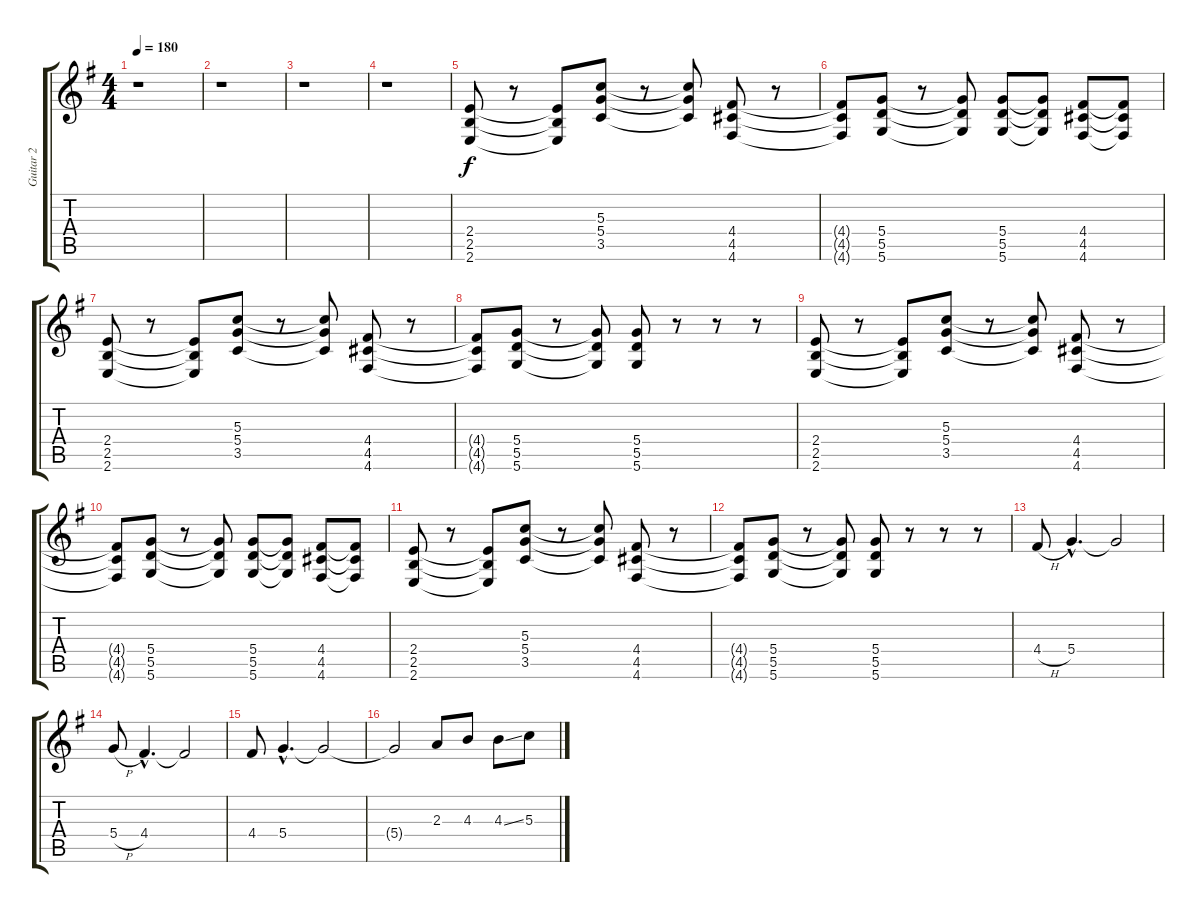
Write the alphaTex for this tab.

\track ("Guitar 2" "Guitar 2") {instrument distortionguitar}
\staff {score tabs}
\tuning (E4 B3 G3 D3 A2 D2) {hide}
\ts (4 4)
\tempo 180
\clef g2
\ks g
r.1{dy f instrument distortionguitar} |
r.1 |
r.1 |
r.1 |
(2.4 2.5 2.6).8 r.8 (2.4{t} 2.5{t} 2.6{t}).8 (5.3 5.4 3.5).8 r.8 (5.3{t} 5.4{t} 3.5{t}).8 (4.4 4.5 4.6).8 r.8 |
(4.4{t} 4.5{t} 4.6{t}).8 (5.4 5.5 5.6).8 r.8 (5.4{t} 5.5{t} 5.6{t}).8 (5.4 5.5 5.6).8 (5.4{t} 5.5{t} 5.6{t}).8 (4.4 4.5 4.6).8 (4.4{t} 4.5{t} 4.6{t}).8 |
(2.4 2.5 2.6).8 r.8 (2.4{t} 2.5{t} 2.6{t}).8 (5.3 5.4 3.5).8 r.8 (5.3{t} 5.4{t} 3.5{t}).8 (4.4 4.5 4.6).8 r.8 |
(4.4{t} 4.5{t} 4.6{t}).8 (5.4 5.5 5.6).8 r.8 (5.4{t} 5.5{t} 5.6{t}).8 (5.4 5.5 5.6).8 r.8 r.8 r.8 |
(2.4 2.5 2.6).8 r.8 (2.4{t} 2.5{t} 2.6{t}).8 (5.3 5.4 3.5).8 r.8 (5.3{t} 5.4{t} 3.5{t}).8 (4.4 4.5 4.6).8 r.8 |
(4.4{t} 4.5{t} 4.6{t}).8 (5.4 5.5 5.6).8 r.8 (5.4{t} 5.5{t} 5.6{t}).8 (5.4 5.5 5.6).8 (5.4{t} 5.5{t} 5.6{t}).8 (4.4 4.5 4.6).8 (4.4{t} 4.5{t} 4.6{t}).8 |
(2.4 2.5 2.6).8 r.8 (2.4{t} 2.5{t} 2.6{t}).8 (5.3 5.4 3.5).8 r.8 (5.3{t} 5.4{t} 3.5{t}).8 (4.4 4.5 4.6).8 r.8 |
(4.4{t} 4.5{t} 4.6{t}).8 (5.4 5.5 5.6).8 r.8 (5.4{t} 5.5{t} 5.6{t}).8 (5.4 5.5 5.6).8 r.8 r.8 r.8 |
4.4{h}.8 5.4{hac}.4{d} 5.4{t}.2 |
5.4{h}.8 4.4{hac}.4{d} 4.4{t}.2 |
4.4.8 5.4{hac}.4{d} 5.4{t}.2 |
5.4{t}.2 2.3.8 4.3.8 4.3{ss}.8 5.3.8
